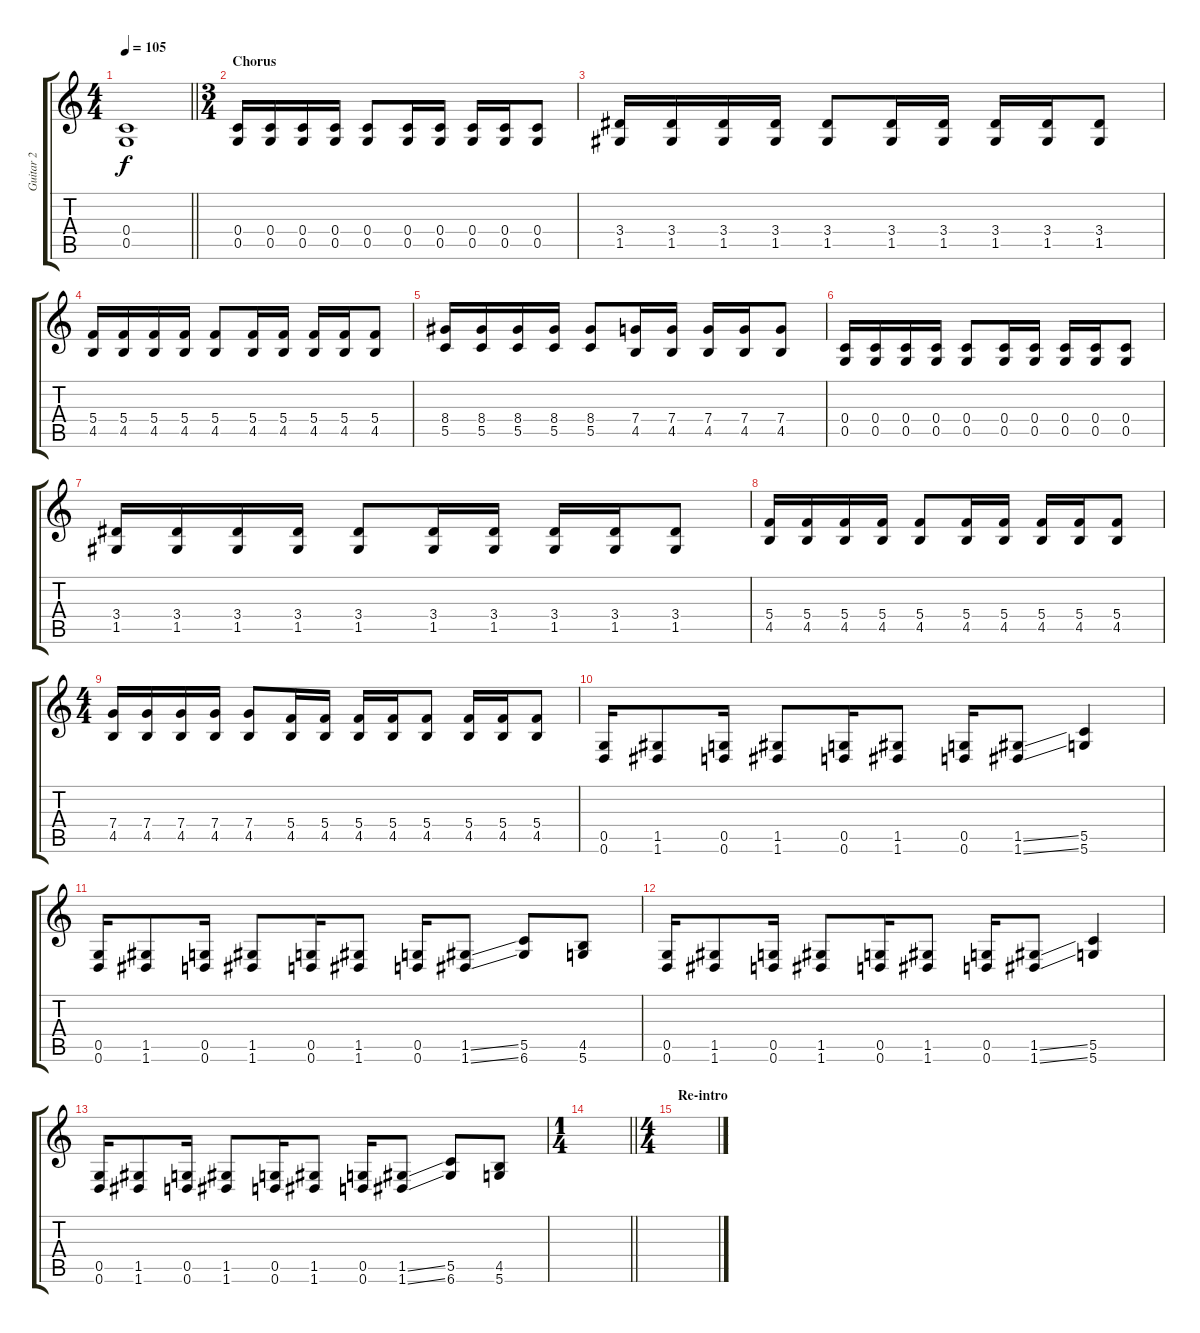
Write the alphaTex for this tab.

\track ("Guitar 2" "Guitar 2") {instrument distortionguitar}
\staff {score tabs}
\tuning (D4 A3 F3 C3 G2 D2) {hide}
\ts (4 4)
\tempo 105
\clef g2
\barLineRight lightlight
\ks c
(0.4 0.5).1{dy f} |
\ts (3 4)
\section ("" "Chorus")
(0.4 0.5).16 (0.4 0.5).16 (0.4 0.5).16 (0.4 0.5).16 (0.4 0.5).8 (0.4 0.5).16 (0.4 0.5).16 (0.4 0.5).16 (0.4 0.5).16 (0.4 0.5).8 |
(3.4 1.5).16 (3.4 1.5).16 (3.4 1.5).16 (3.4 1.5).16 (3.4 1.5).8 (3.4 1.5).16 (3.4 1.5).16 (3.4 1.5).16 (3.4 1.5).16 (3.4 1.5).8 |
(5.4 4.5).16 (5.4 4.5).16 (5.4 4.5).16 (5.4 4.5).16 (5.4 4.5).8 (5.4 4.5).16 (5.4 4.5).16 (5.4 4.5).16 (5.4 4.5).16 (5.4 4.5).8 |
(8.4 5.5).16 (8.4 5.5).16 (8.4 5.5).16 (8.4 5.5).16 (8.4 5.5).8 (7.4 4.5).16 (7.4 4.5).16 (7.4 4.5).16 (7.4 4.5).16 (7.4 4.5).8 |
(0.4 0.5).16 (0.4 0.5).16 (0.4 0.5).16 (0.4 0.5).16 (0.4 0.5).8 (0.4 0.5).16 (0.4 0.5).16 (0.4 0.5).16 (0.4 0.5).16 (0.4 0.5).8 |
(3.4 1.5).16 (3.4 1.5).16 (3.4 1.5).16 (3.4 1.5).16 (3.4 1.5).8 (3.4 1.5).16 (3.4 1.5).16 (3.4 1.5).16 (3.4 1.5).16 (3.4 1.5).8 |
(5.4 4.5).16 (5.4 4.5).16 (5.4 4.5).16 (5.4 4.5).16 (5.4 4.5).8 (5.4 4.5).16 (5.4 4.5).16 (5.4 4.5).16 (5.4 4.5).16 (5.4 4.5).8 |
\ts (4 4)
(7.4 4.5).16 (7.4 4.5).16 (7.4 4.5).16 (7.4 4.5).16 (7.4 4.5).8 (5.4 4.5).16 (5.4 4.5).16 (5.4 4.5).16 (5.4 4.5).16 (5.4 4.5).8 (5.4 4.5).16 (5.4 4.5).16 (5.4 4.5).8 |
(0.5 0.6).16 (1.5 1.6).8 (0.5 0.6).16 (1.5 1.6).8 (0.5 0.6).16 (1.5 1.6).8 (0.5 0.6).16 (1.5{ss} 1.6{ss}).8 (5.5 5.6).4 |
(0.5 0.6).16 (1.5 1.6).8 (0.5 0.6).16 (1.5 1.6).8 (0.5 0.6).16 (1.5 1.6).8 (0.5 0.6).16 (1.5{ss} 1.6{ss}).8 (5.5 6.6).8 (4.5 5.6).8 |
(0.5 0.6).16 (1.5 1.6).8 (0.5 0.6).16 (1.5 1.6).8 (0.5 0.6).16 (1.5 1.6).8 (0.5 0.6).16 (1.5{ss} 1.6{ss}).8 (5.5 5.6).4 |
(0.5 0.6).16 (1.5 1.6).8 (0.5 0.6).16 (1.5 1.6).8 (0.5 0.6).16 (1.5 1.6).8 (0.5 0.6).16 (1.5{ss} 1.6{ss}).8 (5.5 6.6).8 (4.5 5.6).8 |
\ts (1 4)
\barLineRight lightlight
|
\ts (4 4)
\section ("" "Re-intro")
